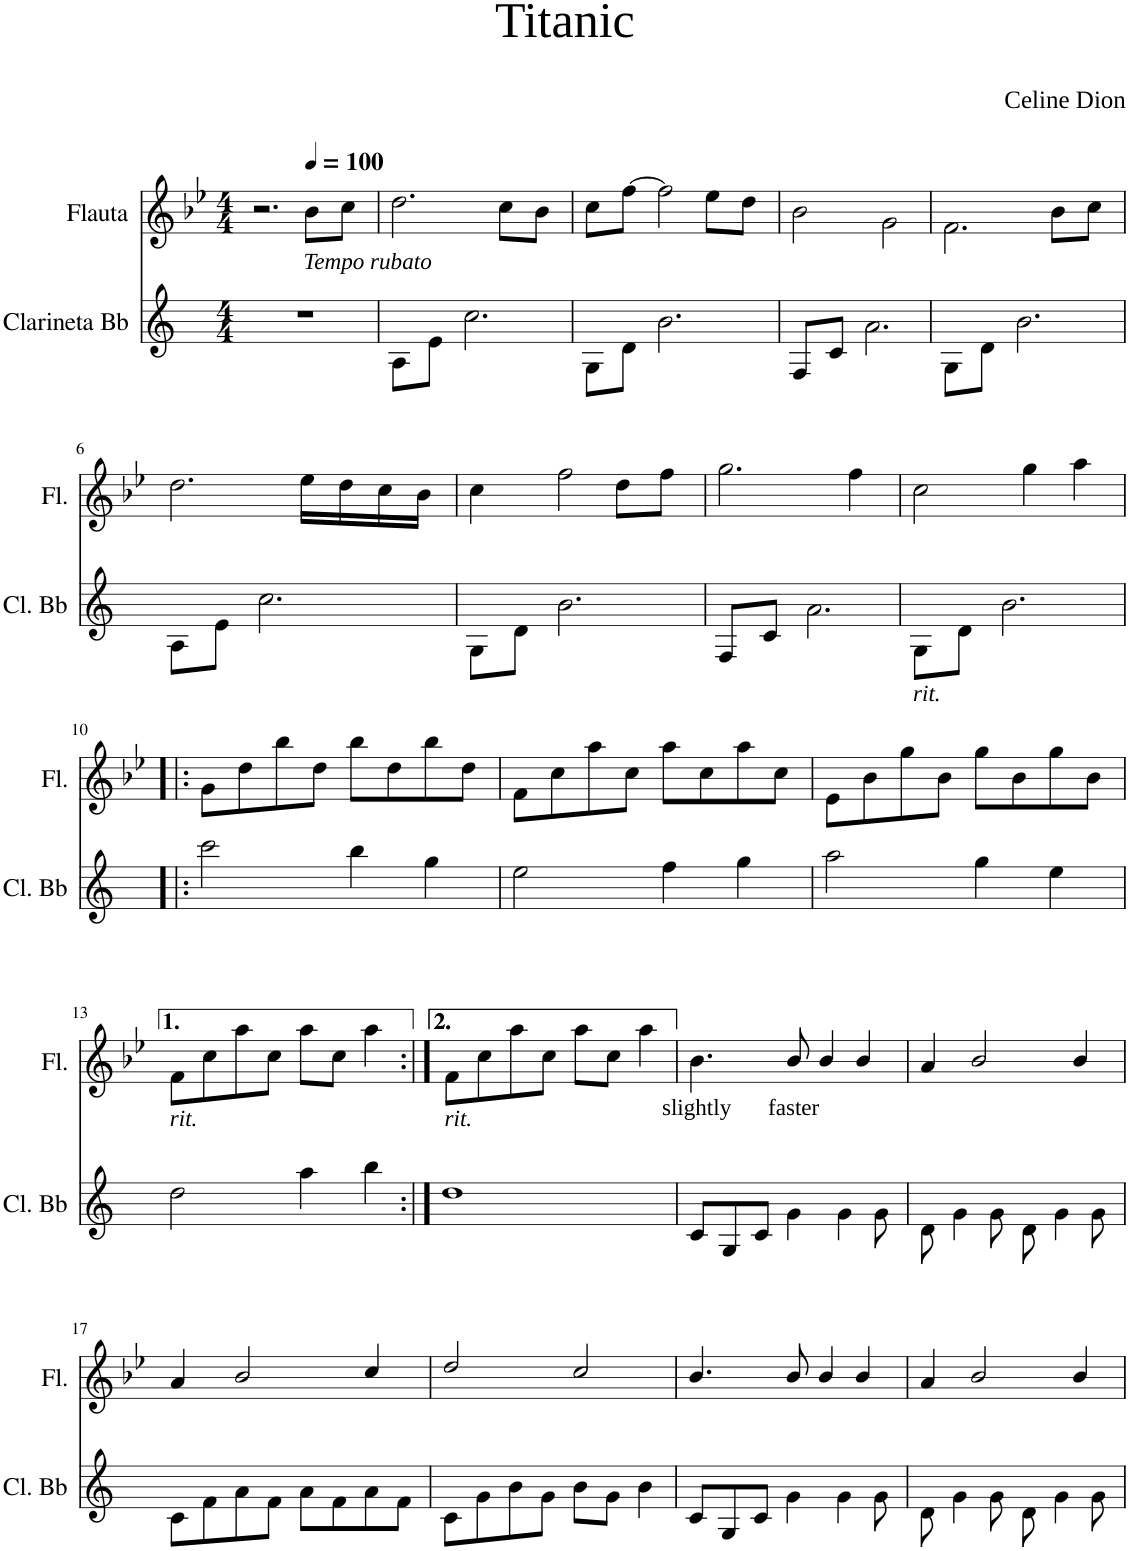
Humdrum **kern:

**kern	**kern	**text
*part2	*part1	*part1
*staff2	*staff1	*staff1
*I"Clarineta Bb	*I"Flauta	*
*I'Cl. Bb	*I'Fl.	*
*clefG2	*clefG2	*
*Trd1c2	*	*
*k[]	*k[b-e-]	*
*M4/4	*M4/4	*
=1	=1	=1
1r	2.r	.
*	*MM100	*
!	!LO:TX:b:i:t=Tempo rubato	!
.	8b-\L	.
.	8cc\J	.
=2	=2	=2
8A\L	2.dd\	.
8e\J	.	.
2.cc\	.	.
.	8cc\L	.
.	8b-\J	.
=3	=3	=3
8G\L	8cc\L	.
8d\J	[8ff\J	.
2.b\	2ff\]	.
.	8ee-\L	.
.	8dd\J	.
=4	=4	=4
8F/L	2b-\	.
8c/J	.	.
2.a\	.	.
.	2g\	.
=5	=5	=5
8G\L	2.f\	.
8d\J	.	.
2.b\	.	.
.	8b-\L	.
.	8cc\J	.
!!LO:LB:g=z
=6	=6	=6
8A\L	2.dd\	.
8e\J	.	.
2.cc\	.	.
.	16ee-\LL	.
.	16dd\	.
.	16cc\	.
.	16b-\JJ	.
=7	=7	=7
8G\L	4cc\	.
8d\J	.	.
2.b\	2ff\	.
.	8dd\L	.
.	8ff\J	.
=8	=8	=8
8F/L	2.gg\	.
8c/J	.	.
2.a\	.	.
.	4ff\	.
=9	=9	=9
!LO:TX:b:i:t=rit.	!	!
8G\L	2cc\	.
8d\J	.	.
2.b\	.	.
.	4gg\	.
.	4aa\	.
!!LO:LB:g=z
=10!|:	=10!|:	=10!|:
2ccc\	8g\L	.
.	8dd\	.
.	8bb-\	.
.	8dd\J	.
4bb\	8bb-\L	.
.	8dd\	.
4gg\	8bb-\	.
.	8dd\J	.
=11	=11	=11
2ee\	8f\L	.
.	8cc\	.
.	8aa\	.
.	8cc\J	.
4ff\	8aa\L	.
.	8cc\	.
4gg\	8aa\	.
.	8cc\J	.
=12	=12	=12
2aa\	8e-\L	.
.	8b-\	.
.	8gg\	.
.	8b-\J	.
4gg\	8gg\L	.
.	8b-\	.
4ee\	8gg\	.
.	8b-\J	.
!!LO:LB:g=z
=13	=13	=13
!	!LO:TX:b:i:t=rit.	!
2dd\	8f\L	.
.	8cc\	.
.	8aa\	.
.	8cc\J	.
4aa\	8aa\L	.
.	8cc\J	.
4bb\	4aa\	.
=14:|!	=14:|!	=14:|!
!	!LO:TX:b:i:t=rit.	!
1dd	8f\L	.
.	8cc\	.
.	8aa\	.
.	8cc\J	.
.	8aa\L	.
.	8cc\J	.
.	4aa\	.
=15	=15	=15
!	!	!LO:LY:b
8c/L	4.b-\	slightly
8G/	.	.
8c/J	.	.
!	!	!LO:LY:b
4g\	8b-/	faster
.	4b-/	.
4g\	.	.
.	4b-/	.
8g\	.	.
=16	=16	=16
8d\	4a/	.
4g\	.	.
.	2b-/	.
8g\	.	.
8d\	.	.
4g\	.	.
.	4b-/	.
8g\	.	.
!!LO:LB:g=z
=17	=17	=17
8c\L	4a/	.
8f\	.	.
8a\	2b-/	.
8f\J	.	.
8a\L	.	.
8f\	.	.
8a\	4cc/	.
8f\J	.	.
=18	=18	=18
8c\L	2dd/	.
8g\	.	.
8b\	.	.
8g\J	.	.
8b\L	2cc/	.
8g\J	.	.
4b\	.	.
=19	=19	=19
8c/L	4.b-/	.
8G/	.	.
8c/J	.	.
4g\	8b-/	.
.	4b-/	.
4g\	.	.
.	4b-/	.
8g\	.	.
=20	=20	=20
8d\	4a/	.
4g\	.	.
.	2b-/	.
8g\	.	.
8d\	.	.
4g\	.	.
.	4b-/	.
8g\	.	.
=	=	=
*-	*-	*-
